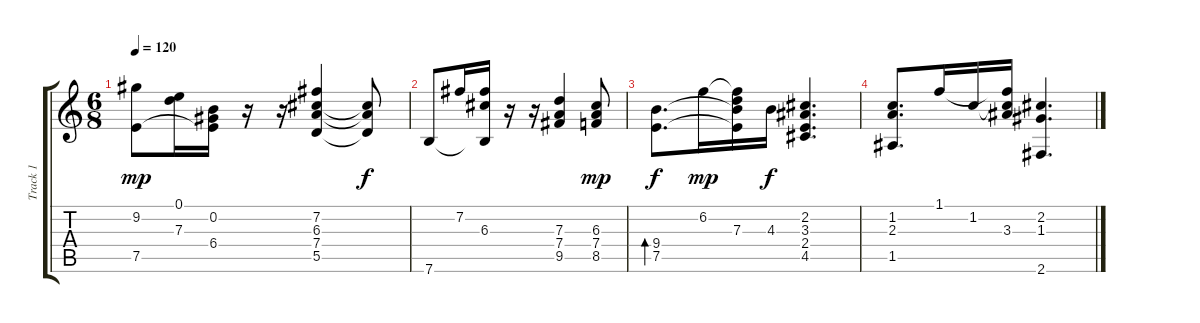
\track ("Track 1" "Track 1") {instrument electricguitarjazz}
\staff {score tabs}
\tuning (E4 B3 G3 D3 A2 E2) {hide}
\ts (6 8)
\tempo 120
\clef g2
\ks c
(9.2 7.5).8{dy mp} (0.1 7.3).16 (0.2 6.4 7.5{t}).16 r.16 r.16 (7.2 6.3 7.4 5.5).4 (6.3{t} 7.4{t} 5.5{t}).8{dy f} |
7.6.8 7.2.16 (7.2{t} 6.3 7.6{t}).16 r.16 r.16 (7.3 7.4 9.5).4 (6.3 7.4 8.5).8{dy mp} |
(9.4 7.5).8{d bd 30 dy f} 6.2.16{dy mp} (6.2{t} 7.3 9.4{t} 7.5{t}).16 4.3.16{dy f} (2.2 3.3 2.4 4.5).4{d} |
(1.2 2.3 1.5).8{d} 1.1.16 1.2.16 (1.1{t} 1.2{t} 3.3).16 (2.2 1.3 2.6).4{d}
